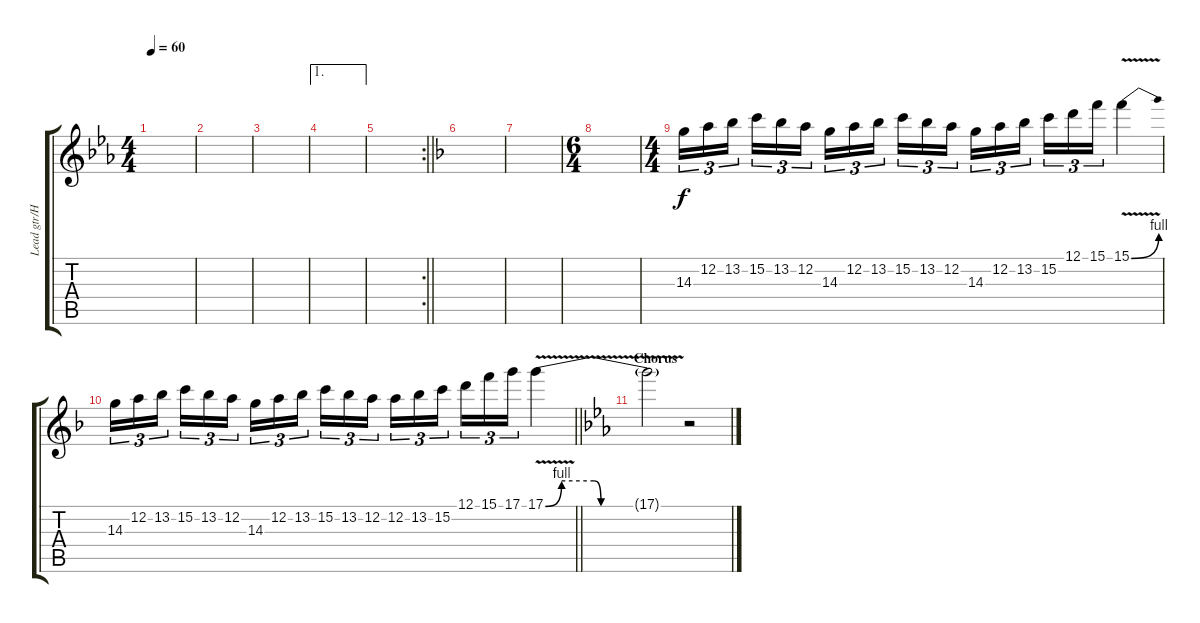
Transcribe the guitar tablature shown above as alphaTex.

\track ("Lead gtr/Horn" "Lead gtr/H") {instrument overdrivenguitar}
\staff {score tabs}
\tuning (D4 A3 F3 C3 G2 C2) {hide}
\ts (4 4)
\tempo 60
\clef g2
\ks cminor
|
|
|
\ae 1
|
\rc 2
\barLineRight lightlight
|
\section ("" "")
\ks dminor
|
|
\ts (6 4)
|
\ts (4 4)
14.3.16{tu (3 2)} 12.2.16{tu (3 2)} 13.2.16{tu (3 2) beam splitsecondary} 15.2.16{tu (3 2)} 13.2.16{tu (3 2)} 12.2.16{tu (3 2)} 14.3.16{tu (3 2)} 12.2.16{tu (3 2)} 13.2.16{tu (3 2) beam splitsecondary} 15.2.16{tu (3 2)} 13.2.16{tu (3 2)} 12.2.16{tu (3 2)} 14.3.16{tu (3 2)} 12.2.16{tu (3 2)} 13.2.16{tu (3 2) beam splitsecondary} 15.2.16{tu (3 2)} 12.1.16{tu (3 2)} 15.1.16{tu (3 2)} 15.1{be (bend 0 0 60 4) v}.4 |
\barLineRight lightlight
14.3.16{tu (3 2)} 12.2.16{tu (3 2)} 13.2.16{tu (3 2) beam splitsecondary} 15.2.16{tu (3 2)} 13.2.16{tu (3 2)} 12.2.16{tu (3 2)} 14.3.16{tu (3 2)} 12.2.16{tu (3 2)} 13.2.16{tu (3 2) beam splitsecondary} 15.2.16{tu (3 2)} 13.2.16{tu (3 2)} 12.2.16{tu (3 2)} 12.2.16{tu (3 2)} 13.2.16{tu (3 2)} 15.2.16{tu (3 2) beam splitsecondary} 12.1.16{tu (3 2)} 15.1.16{tu (3 2)} 17.1.16{tu (3 2)} 17.1{be (custom 0 0 7 4 21 4 24 0 60 0) v}.4 |
\section ("" "Chorus")
\ks cminor
17.1{t}.2 r.2
